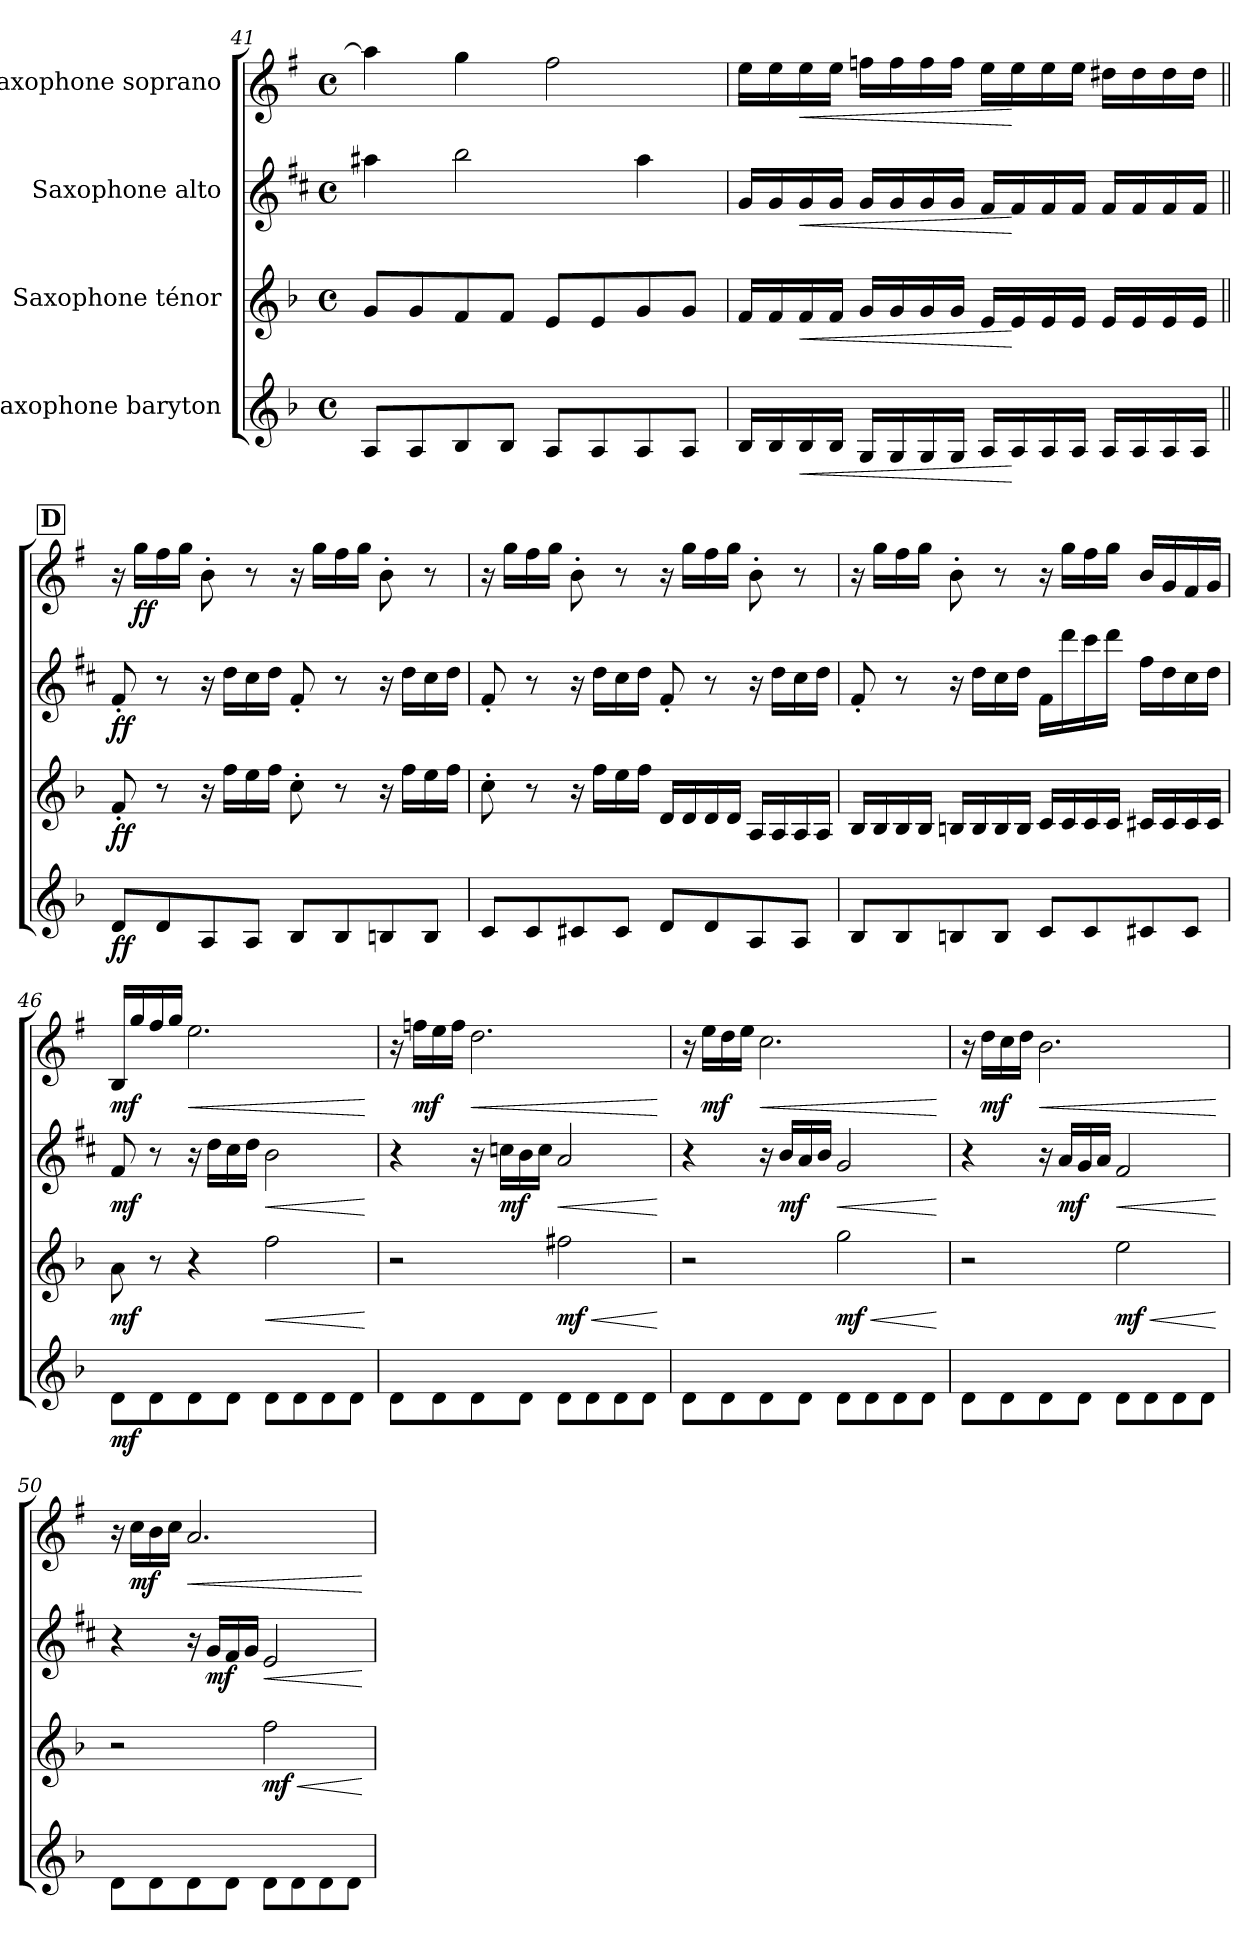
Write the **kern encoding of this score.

**kern	**dynam	**kern	**dynam	**kern	**dynam	**kern	**dynam
*part4	*part4	*part3	*part3	*part2	*part2	*part1	*part1
*staff4	*staff4	*staff3	*staff3	*staff2	*staff2	*staff1	*staff1
*I"Saxophone baryton	*	*I"Saxophone ténor	*	*I"Saxophone alto	*	*I"Saxophone soprano	*
*clefG2	*	*clefG2	*	*clefG2	*	*clefG2	*
*ITrd12c21	*	*ITrd8c14	*	*ITrd5c9	*	*ITrd1c2	*
*k[b-]	*	*k[b-]	*	*k[b-]	*	*k[b-]	*
*F:	*	*F:	*	*F:	*	*F:	*
*M4/4	*	*M4/4	*	*M4/4	*	*M4/4	*
*met(c)	*	*met(c)	*	*met(c)	*	*met(c)	*
=41	=41	=41	=41	=41	=41	=41	=41
8AA/L	.	8G/L	.	4cc#X\	.	4gg\]	.
8AA/	.	8G/	.	.	.	.	.
8BB-/	.	8F/	.	2dd\	.	4ff\	.
8BB-/J	.	8F/J	.	.	.	.	.
8AA/L	.	8E/L	.	.	.	2ee\	.
8AA/	.	8E/	.	.	.	.	.
8AA/	.	8G/	.	4cc#\	.	.	.
8AA/J	.	8G/J	.	.	.	.	.
=42	=42	=42	=42	=42	=42	=42	=42
16BB-/LL	.	16F/LL	.	16B-/LL	.	16dd\LL	.
16BB-/	.	16F/	.	16B-/	.	16dd\	.
!	!LO:HP:b	!	!LO:HP:b	!	!LO:HP:b	!	!LO:HP:b
16BB-/	<	16F/	<	16B-/	<	16dd\	<
16BB-/JJ	.	16F/JJ	.	16B-/JJ	.	16dd\JJ	.
16GG/LL	.	16G/LL	.	16B-/LL	.	16ee-X\LL	.
16GG/	.	16G/	.	16B-/	.	16ee-\	.
16GG/	.	16G/	.	16B-/	.	16ee-\	.
16GG/JJ	.	16G/JJ	.	16B-/JJ	.	16ee-\JJ	.
16AA/LL	.	16E/LL	.	16A/LL	.	16dd\LL	.
16AA/	[	16E/	[	16A/	[	16dd\	[
16AA/	.	16E/	.	16A/	.	16dd\	.
16AA/JJ	.	16E/JJ	.	16A/JJ	.	16dd\JJ	.
16AA/LL	.	16E/LL	.	16A/LL	.	16cc#X\LL	.
16AA/	.	16E/	.	16A/	.	16cc#\	.
16AA/	.	16E/	.	16A/	.	16cc#\	.
16AA/JJ	.	16E/JJ	.	16A/JJ	.	16cc#\JJ	.
!!LO:REH:place=s1:a:B:fs=14:t=D
=43||	=43||	=43||	=43||	=43||	=43||	=43||	=43||
!	!LO:DY:b	!	!LO:DY:b	!	!LO:DY:b	!	!
8D/L	ff	8F'/	ff	8A'/	ff	16r	.
!	!	!	!	!	!	!	!LO:DY:b
.	.	.	.	.	.	16ff\LL	ff
8D/	.	8r	.	8r	.	16ee\	.
.	.	.	.	.	.	16ff\JJ	.
8AA/	.	16r	.	16r	.	8a'\	.
.	.	16f\LL	.	16f\LL	.	.	.
8AA/J	.	16e\	.	16e\	.	8r	.
.	.	16f\JJ	.	16f\JJ	.	.	.
8BB-/L	.	8c'\	.	8A'/	.	16r	.
.	.	.	.	.	.	16ff\LL	.
8BB-/	.	8r	.	8r	.	16ee\	.
.	.	.	.	.	.	16ff\JJ	.
8BBn/	.	16r	.	16r	.	8a'\	.
.	.	16f\LL	.	16f\LL	.	.	.
8BB/J	.	16e\	.	16e\	.	8r	.
.	.	16f\JJ	.	16f\JJ	.	.	.
!!LO:LB:g=z
=44	=44	=44	=44	=44	=44	=44	=44
8C/L	.	8c'\	.	8A'/	.	16r	.
.	.	.	.	.	.	16ff\LL	.
8C/	.	8r	.	8r	.	16ee\	.
.	.	.	.	.	.	16ff\JJ	.
8C#X/	.	16r	.	16r	.	8a'\	.
.	.	16f\LL	.	16f\LL	.	.	.
8C#/J	.	16e\	.	16e\	.	8r	.
.	.	16f\JJ	.	16f\JJ	.	.	.
8D/L	.	16D/LL	.	8A'/	.	16r	.
.	.	16D/	.	.	.	16ff\LL	.
8D/	.	16D/	.	8r	.	16ee\	.
.	.	16D/JJ	.	.	.	16ff\JJ	.
8AA/	.	16AA/LL	.	16r	.	8a'\	.
.	.	16AA/	.	16f\LL	.	.	.
8AA/J	.	16AA/	.	16e\	.	8r	.
.	.	16AA/JJ	.	16f\JJ	.	.	.
=45	=45	=45	=45	=45	=45	=45	=45
8BB-/L	.	16BB-/LL	.	8A'/	.	16r	.
.	.	16BB-/	.	.	.	16ff\LL	.
8BB-/	.	16BB-/	.	8r	.	16ee\	.
.	.	16BB-/JJ	.	.	.	16ff\JJ	.
8BBn/	.	16BBn/LL	.	16r	.	8a'\	.
.	.	16BB/	.	16f\LL	.	.	.
8BB/J	.	16BB/	.	16e\	.	8r	.
.	.	16BB/JJ	.	16f\JJ	.	.	.
8C/L	.	16C/LL	.	16A\LL	.	16r	.
.	.	16C/	.	16ff\	.	16ff\LL	.
8C/	.	16C/	.	16ee\	.	16ee\	.
.	.	16C/JJ	.	16ff\JJ	.	16ff\JJ	.
8C#X/	.	16C#X/LL	.	16a\LL	.	16a/LL	.
.	.	16C#/	.	16f\	.	16f/	.
8C#/J	.	16C#/	.	16e\	.	16e/	.
.	.	16C#/JJ	.	16f\JJ	.	16f/JJ	.
=46	=46	=46	=46	=46	=46	=46	=46
!	!LO:DY:b	!	!LO:DY:b	!	!LO:DY:b	!	!LO:DY:b
8D\L	mf	8A\	mf	8A/	mf	16A/LL	mf
.	.	.	.	.	.	16ff/	.
8D\	.	8r	.	8r	.	16ee/	.
.	.	.	.	.	.	16ff/JJ	.
!	!	!	!	!	!	!	!LO:HP:b
8D\	.	4r	.	16r	.	2.dd\	<
.	.	.	.	16f\LL	.	.	.
8D\J	.	.	.	16e\	.	.	.
.	.	.	.	16f\JJ	.	.	.
!	!	!	!LO:HP:b	!	!LO:HP:b	!	!
8D\L	.	2f\	<	2d\	<	.	.
8D\	.	.	.	.	.	.	.
8D\	.	.	.	.	.	.	.
8D\J	.	.	.	.	.	.	.
.	.	.	[	.	[	.	[
=47	=47	=47	=47	=47	=47	=47	=47
8D\L	.	2r	.	4r	.	16r	.
!	!	!	!	!	!	!	!LO:DY:b
.	.	.	.	.	.	16ee-X\LL	mf
8D\	.	.	.	.	.	16dd\	.
.	.	.	.	.	.	16ee-\JJ	.
!	!	!	!	!	!	!	!LO:HP:b
8D\	.	.	.	16r	.	2.cc\	<
!	!	!	!	!	!LO:DY:b	!	!
.	.	.	.	16e-X\LL	mf	.	.
8D\J	.	.	.	16d\	.	.	.
.	.	.	.	16e-\JJ	.	.	.
!	!	!	!LO:HP:b	!	!LO:HP:b	!	!
!	!	!	!LO:DY:n=1:b	!	!	!	!
8D\L	.	2f#X\	< mf	2c/	<	.	.
8D\	.	.	.	.	.	.	.
8D\	.	.	.	.	.	.	.
8D\J	.	.	.	.	.	.	.
.	.	.	[	.	[	.	[
!!LO:LB:g=z
=48	=48	=48	=48	=48	=48	=48	=48
8D\L	.	2r	.	4r	.	16r	.
!	!	!	!	!	!	!	!LO:DY:b
.	.	.	.	.	.	16dd\LL	mf
8D\	.	.	.	.	.	16cc\	.
.	.	.	.	.	.	16dd\JJ	.
!	!	!	!	!	!	!	!LO:HP:b
8D\	.	.	.	16r	.	2.b-\	<
!	!	!	!	!	!LO:DY:b	!	!
.	.	.	.	16d/LL	mf	.	.
8D\J	.	.	.	16c/	.	.	.
.	.	.	.	16d/JJ	.	.	.
!	!	!	!LO:HP:b	!	!LO:HP:b	!	!
!	!	!	!LO:DY:n=1:b	!	!	!	!
8D\L	.	2g\	< mf	2B-/	<	.	.
8D\	.	.	.	.	.	.	.
8D\	.	.	.	.	.	.	.
8D\J	.	.	.	.	.	.	.
.	.	.	[	.	[	.	[
=49	=49	=49	=49	=49	=49	=49	=49
8D\L	.	2r	.	4r	.	16r	.
!	!	!	!	!	!	!	!LO:DY:b
.	.	.	.	.	.	16cc\LL	mf
8D\	.	.	.	.	.	16b-\	.
.	.	.	.	.	.	16cc\JJ	.
!	!	!	!	!	!	!	!LO:HP:b
8D\	.	.	.	16r	.	2.a\	<
!	!	!	!	!	!LO:DY:b	!	!
.	.	.	.	16c/LL	mf	.	.
8D\J	.	.	.	16B-/	.	.	.
.	.	.	.	16c/JJ	.	.	.
!	!	!	!LO:HP:b	!	!LO:HP:b	!	!
!	!	!	!LO:DY:n=1:b	!	!	!	!
8D\L	.	2e\	< mf	2A/	<	.	.
8D\	.	.	.	.	.	.	.
8D\	.	.	.	.	.	.	.
8D\J	.	.	.	.	.	.	.
.	.	.	[	.	[	.	[
=50	=50	=50	=50	=50	=50	=50	=50
8D\L	.	2r	.	4r	.	16r	.
!	!	!	!	!	!	!	!LO:DY:b
.	.	.	.	.	.	16b-\LL	mf
8D\	.	.	.	.	.	16a\	.
.	.	.	.	.	.	16b-\JJ	.
!	!	!	!	!	!	!	!LO:HP:b
8D\	.	.	.	16r	.	2.g/	<
!	!	!	!	!	!LO:DY:b	!	!
.	.	.	.	16B-/LL	mf	.	.
8D\J	.	.	.	16A/	.	.	.
.	.	.	.	16B-/JJ	.	.	.
!	!	!	!LO:HP:b	!	!LO:HP:b	!	!
!	!	!	!LO:DY:n=1:b	!	!	!	!
8D\L	.	2f\	< mf	2G/	<	.	.
8D\	.	.	.	.	.	.	.
8D\	.	.	.	.	.	.	.
8D\J	.	.	.	.	.	.	.
.	.	.	[	.	[	.	[
=	=	=	=	=	=	=	=
*-	*-	*-	*-	*-	*-	*-	*-
